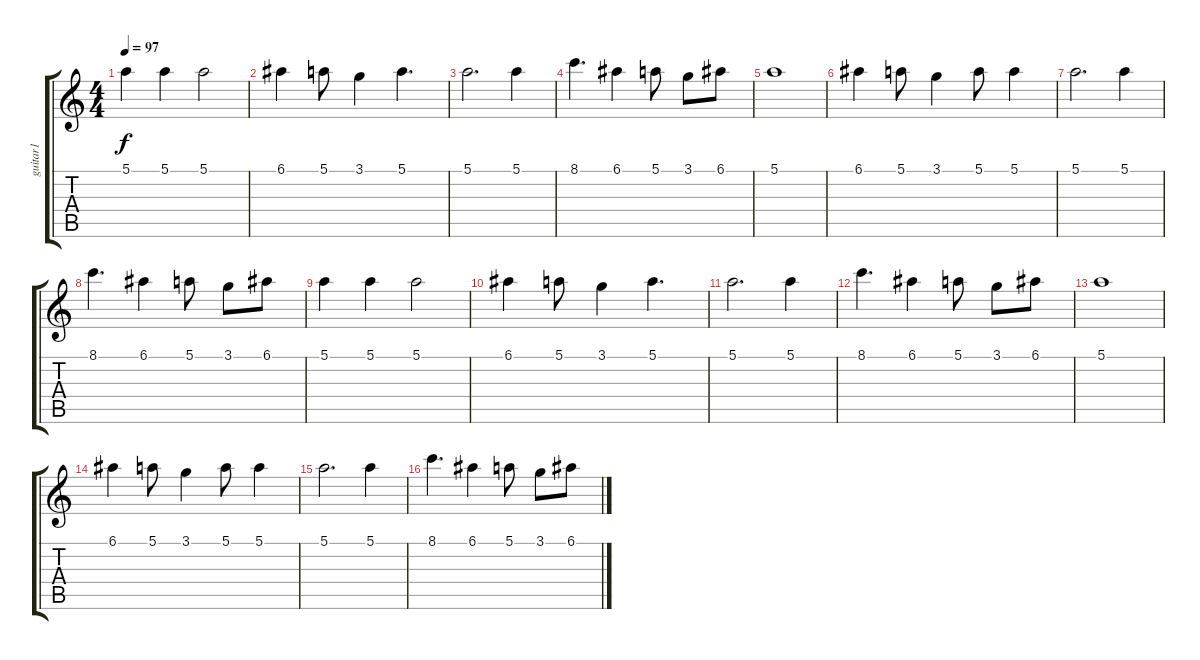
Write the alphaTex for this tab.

\track ("guitar1" "guitar1") {instrument acousticguitarnylon}
\staff {score tabs}
\tuning (E4 B3 G3 D3 A2 E2) {hide}
\ts (4 4)
\tempo 97
\clef g2
\ks c
5.1.4{dy f} 5.1.4 5.1.2 |
6.1.4 5.1.8 3.1.4 5.1.4{d} |
5.1.2{d} 5.1.4 |
8.1.4{d} 6.1.4 5.1.8 3.1.8 6.1.8 |
5.1.1 |
6.1.4 5.1.8 3.1.4 5.1.8 5.1.4 |
5.1.2{d} 5.1.4 |
8.1.4{d} 6.1.4 5.1.8 3.1.8 6.1.8 |
5.1.4 5.1.4 5.1.2 |
6.1.4 5.1.8 3.1.4 5.1.4{d} |
5.1.2{d} 5.1.4 |
8.1.4{d} 6.1.4 5.1.8 3.1.8 6.1.8 |
5.1.1 |
6.1.4 5.1.8 3.1.4 5.1.8 5.1.4 |
5.1.2{d} 5.1.4 |
8.1.4{d} 6.1.4 5.1.8 3.1.8 6.1.8
